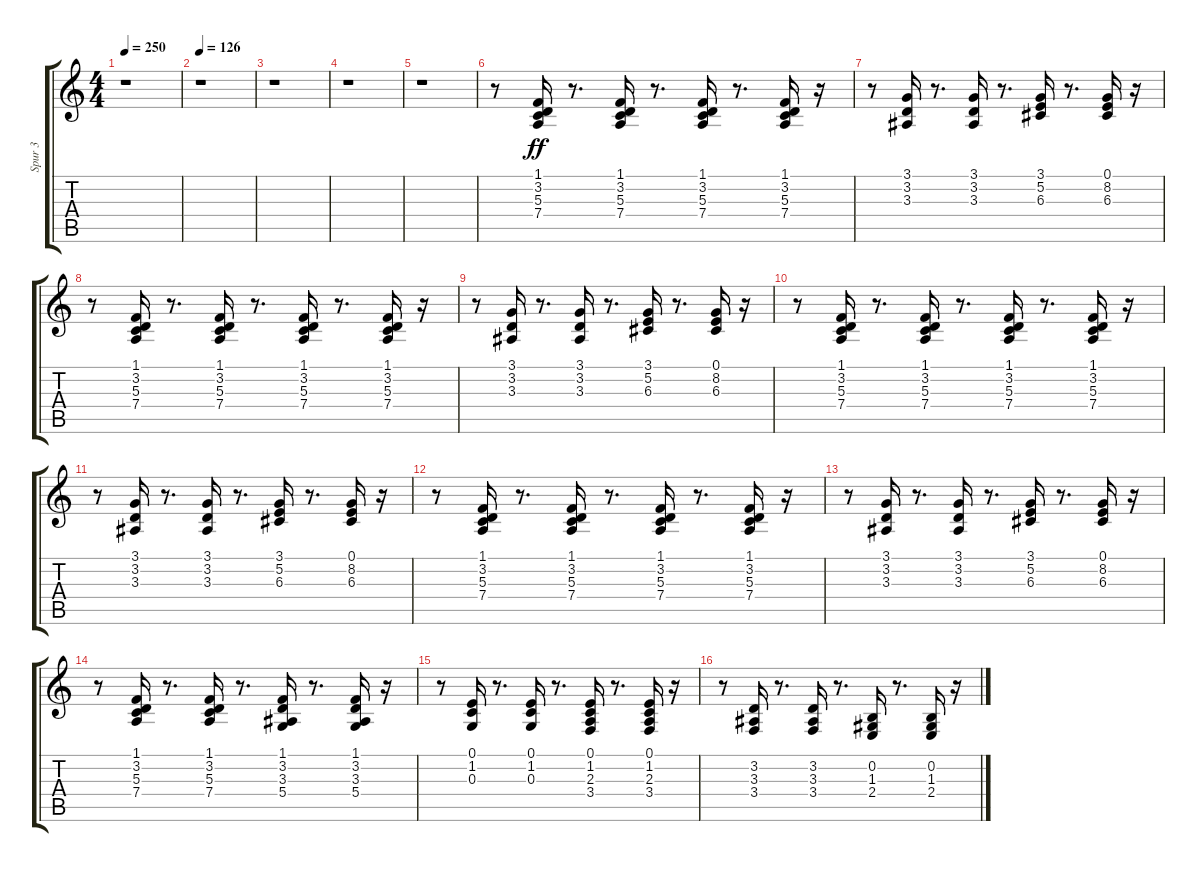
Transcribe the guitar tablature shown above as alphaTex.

\track ("Spur 3" "Spur 3") {instrument brightacousticpiano}
\staff {score tabs}
\tuning (E4 B3 G3 D3 A2 E2) {hide}
\ts (4 4)
\tempo 250
\clef g2
\ks c
r.1{dy ff instrument brightacousticpiano} |
\tempo 126
r.1 |
r.1 |
r.1 |
r.1 |
r.8 (1.1 3.2 5.3 7.4).16 r.8{d} (1.1 3.2 5.3 7.4).16 r.8{d} (1.1 3.2 5.3 7.4).16 r.8{d} (1.1 3.2 5.3 7.4).16 r.16 |
r.8 (3.1 3.2 3.3).16 r.8{d} (3.1 3.2 3.3).16 r.8{d} (3.1 5.2 6.3).16 r.8{d} (0.1 8.2 6.3).16 r.16 |
r.8 (1.1 3.2 5.3 7.4).16 r.8{d} (1.1 3.2 5.3 7.4).16 r.8{d} (1.1 3.2 5.3 7.4).16 r.8{d} (1.1 3.2 5.3 7.4).16 r.16 |
r.8 (3.1 3.2 3.3).16 r.8{d} (3.1 3.2 3.3).16 r.8{d} (3.1 5.2 6.3).16 r.8{d} (0.1 8.2 6.3).16 r.16 |
r.8 (1.1 3.2 5.3 7.4).16 r.8{d} (1.1 3.2 5.3 7.4).16 r.8{d} (1.1 3.2 5.3 7.4).16 r.8{d} (1.1 3.2 5.3 7.4).16 r.16 |
r.8 (3.1 3.2 3.3).16 r.8{d} (3.1 3.2 3.3).16 r.8{d} (3.1 5.2 6.3).16 r.8{d} (0.1 8.2 6.3).16 r.16 |
r.8 (1.1 3.2 5.3 7.4).16 r.8{d} (1.1 3.2 5.3 7.4).16 r.8{d} (1.1 3.2 5.3 7.4).16 r.8{d} (1.1 3.2 5.3 7.4).16 r.16 |
r.8 (3.1 3.2 3.3).16 r.8{d} (3.1 3.2 3.3).16 r.8{d} (3.1 5.2 6.3).16 r.8{d} (0.1 8.2 6.3).16 r.16 |
r.8 (1.1 3.2 5.3 7.4).16 r.8{d} (1.1 3.2 5.3 7.4).16 r.8{d} (1.1 3.2 3.3 5.4).16 r.8{d} (1.1 3.2 3.3 5.4).16 r.16 |
r.8 (0.1 1.2 0.3).16 r.8{d} (0.1 1.2 0.3).16 r.8{d} (0.1 1.2 2.3 3.4).16 r.8{d} (0.1 1.2 2.3 3.4).16 r.16 |
r.8 (3.2 3.3 3.4).16 r.8{d} (3.2 3.3 3.4).16 r.8{d} (0.2 1.3 2.4).16 r.8{d} (0.2 1.3 2.4).16 r.16
